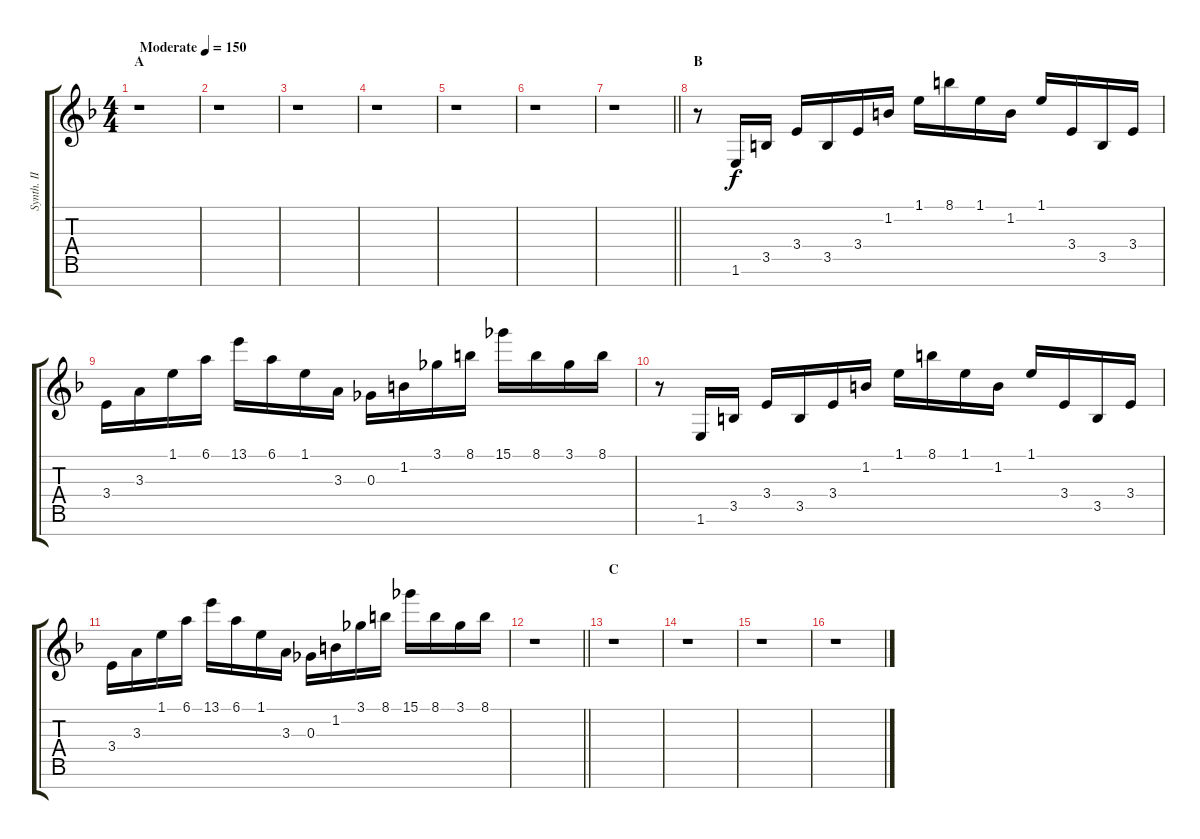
\track ("Synth. II" "Synth. II") {instrument lead2sawtooth}
\staff {score tabs}
\tuning (Eb5 Bb4 Gb4 Db4 Ab3 Eb3 Bb2) {hide}
\ts (4 4)
\section ("" "A")
\tempo (150 "Moderate")
\clef g2
\ks f
r.1{dy f instrument lead2sawtooth} |
r.1 |
r.1 |
r.1 |
r.1 |
r.1 |
\barLineRight lightlight
r.1 |
\section ("" "B")
r.8 1.6.16 3.5.16 3.4.16 3.5.16 3.4.16 1.2.16 1.1.16 8.1.16 1.1.16 1.2.16 1.1.16 3.4.16 3.5.16 3.4.16 |
3.4.16 3.3.16 1.1.16 6.1.16 13.1.16 6.1.16 1.1.16 3.3.16 0.3.16 1.2.16 3.1.16 8.1.16 15.1.16 8.1.16 3.1.16 8.1.16 |
r.8 1.6.16 3.5.16 3.4.16 3.5.16 3.4.16 1.2.16 1.1.16 8.1.16 1.1.16 1.2.16 1.1.16 3.4.16 3.5.16 3.4.16 |
3.4.16 3.3.16 1.1.16 6.1.16 13.1.16 6.1.16 1.1.16 3.3.16 0.3.16 1.2.16 3.1.16 8.1.16 15.1.16 8.1.16 3.1.16 8.1.16 |
\barLineRight lightlight
r.1 |
\section ("" "C")
r.1 |
r.1 |
r.1 |
r.1
